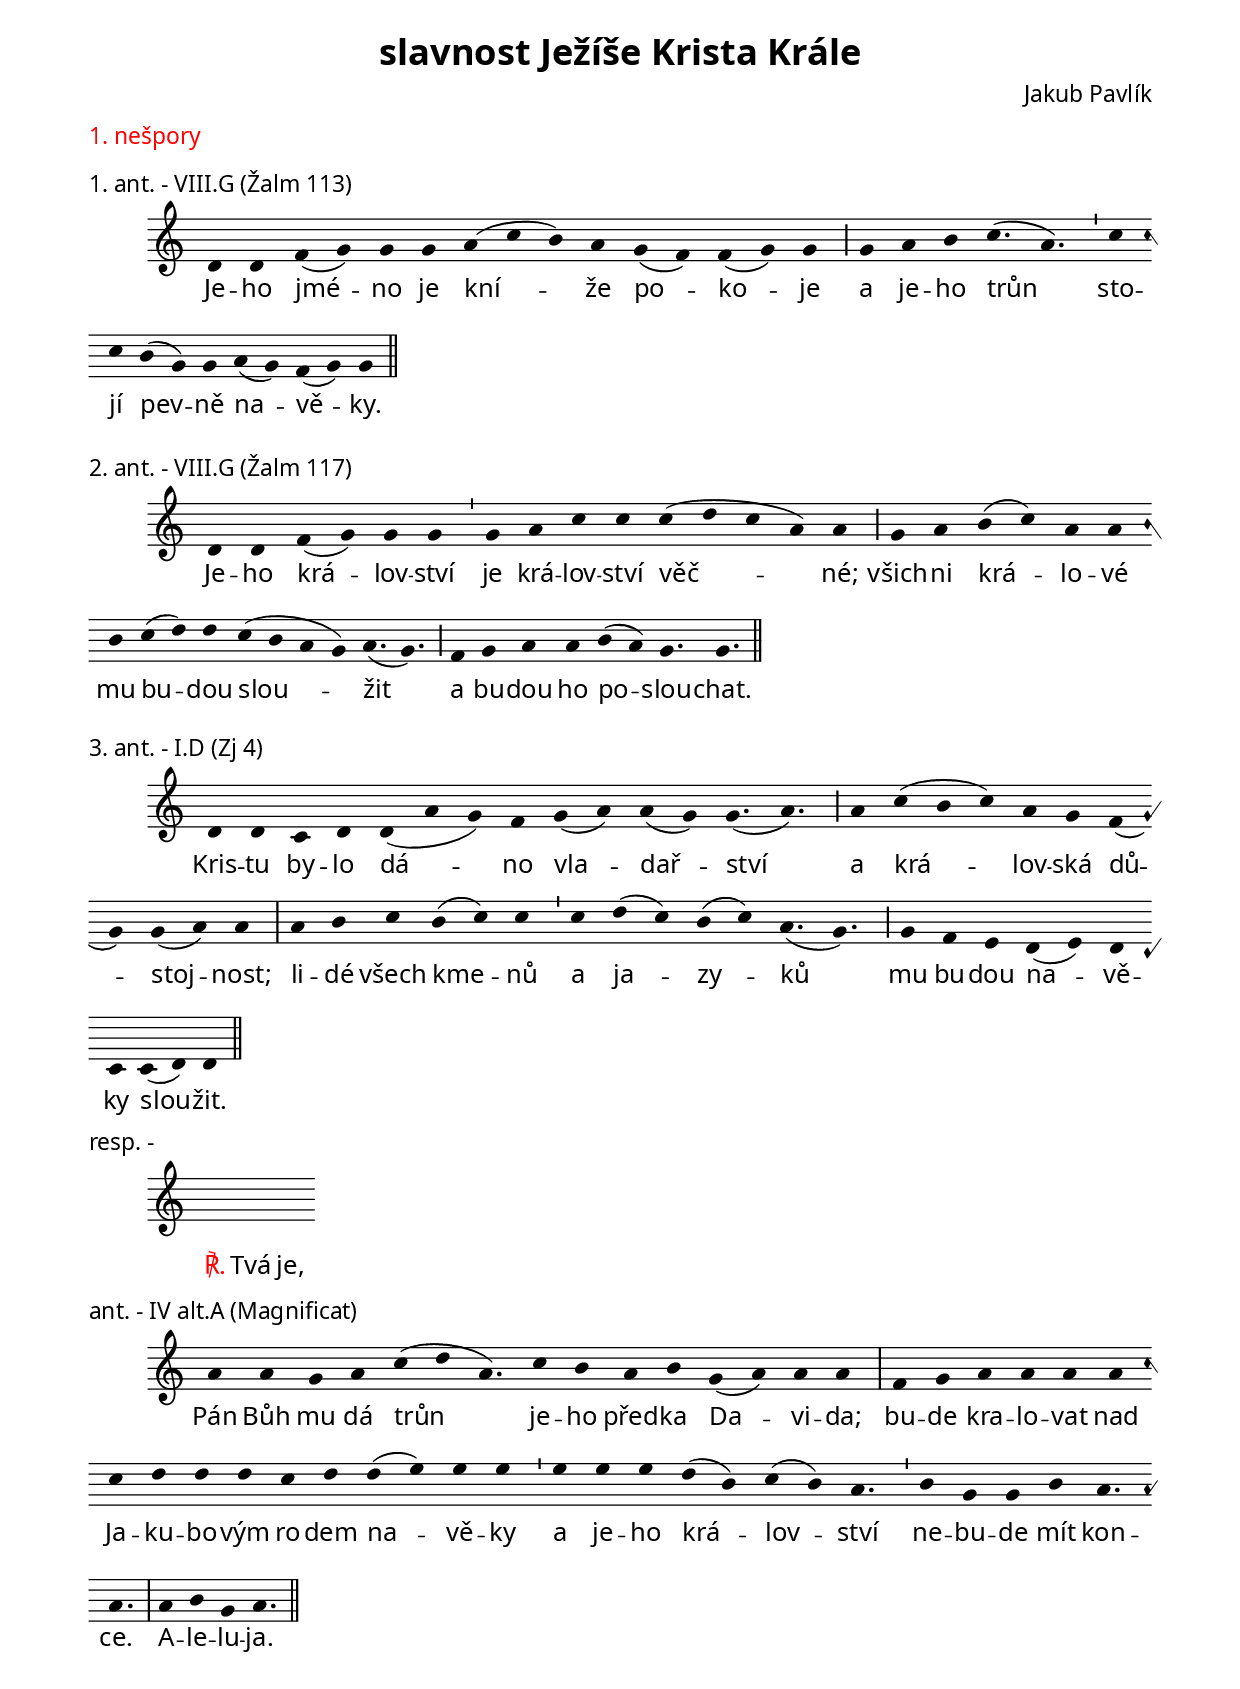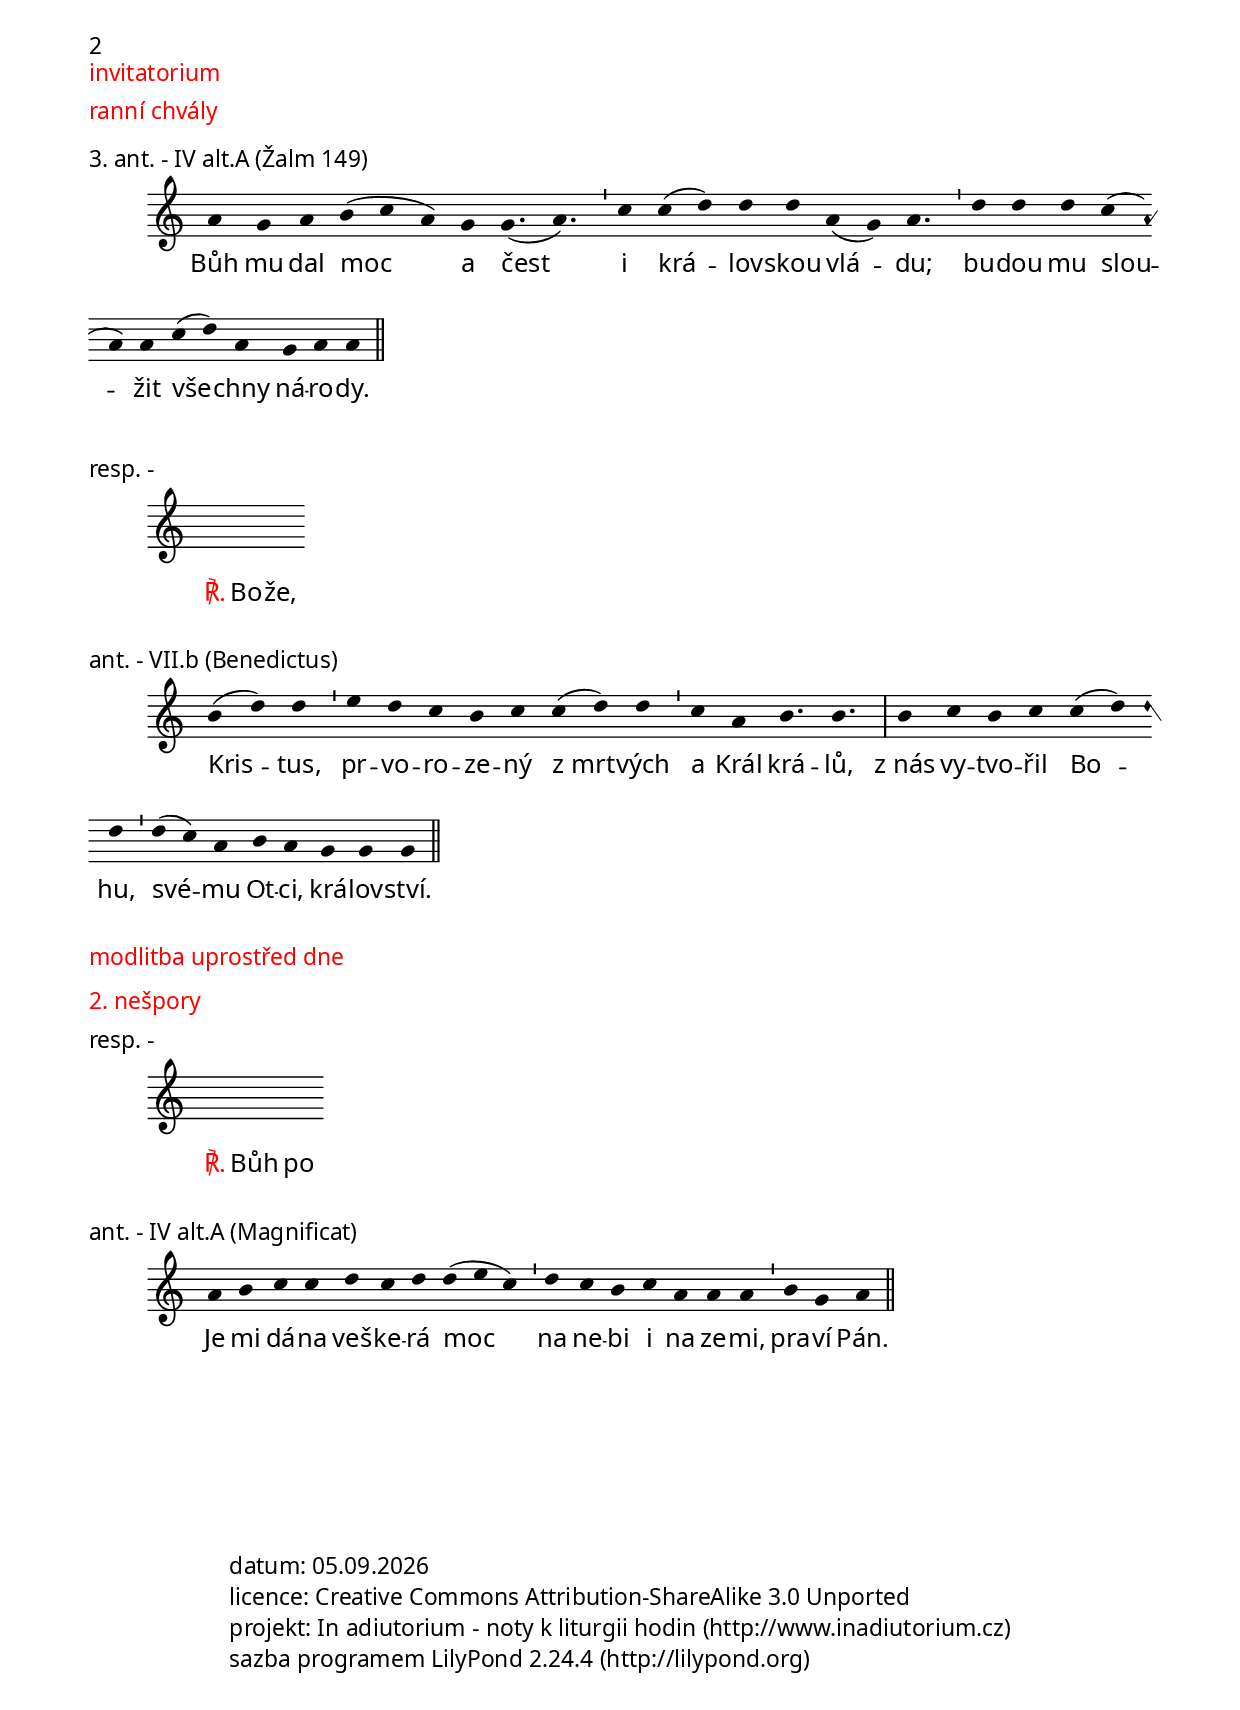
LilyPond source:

\version "2.14.2"

\header {
  title = "slavnost Ježíše Krista Krále"
  composer = "Jakub Pavlík"
}

\include "spolecne.ly"
\include "dilyresponsorii.ly"

\markup {\nadpisHodinka {"1. nešpory"}}

\score {
  \relative c' {
    \choralniRezim
    d4 d f( g) g g a( c b) a g( f) f( g) g \barMaior
    g a b c4.( a) \barMin c4 c b( g) g a( g) f( g) g \barFinalis
  }
  \addlyrics {
    Je -- ho jmé -- no je kní -- že po -- ko -- je
    a je -- ho trůn sto -- jí pev -- ně na -- vě -- ky.
  }
  \header {
    quid = "1. ant."
    modus = "VIII"
    differentia = "G" 
    psalmus = "Žalm 113"
    id = ""
    piece = \markup {\sestavTitulek}
  }
}

\score {
  \relative c' {
    \choralniRezim
    d d f( g) g g \barMin g a c c c( d c a) a \barMaior
    g a b( c) a a b c( d) d c( b a g) a4.( g) \barMaior
    f4 g a a b( a) g4. g \barFinalis
  }
  \addlyrics {
    Je -- ho krá -- lov -- ství je krá -- lov -- ství věč -- né;
    všich -- ni krá -- lo -- vé mu bu -- dou slou -- žit
    a bu -- dou ho po -- slou -- chat.
  }
  \header {
    quid = "2. ant."
    modus = "VIII"
    differentia = "G" 
    psalmus = "Žalm 117"
    id = ""
    piece = \markup {\sestavTitulek}
  }
}

\score {
  \relative c' {
    \choralniRezim
    d4 d c d d( a' g) f g( a) a( g) g4.( a) \barMaior
    a4 c( b c) a g f( g) g( a) a \barMax
    a b c b( c) c \barMin c d( c) b( c) a4.( g) \barMaior
    g4 f e d( e) d c c( d) d \barFinalis
  }
  \addlyrics {
    Kris -- tu by -- lo dá -- no vla -- dař -- ství
    a krá -- lov -- ská dů -- stoj -- nost;
    li -- dé všech kme -- nů a ja -- zy -- ků
    mu bu -- dou na -- vě -- ky slou -- žit.
  }
  \header {
    quid = "3. ant."
    modus = "I"
    differentia = "D" 
    psalmus = "Zj 4"
    id = ""
    piece = \markup {\sestavTitulek}
  }
}

\score {
  \relative c' {
    \choralniRezim
    
    % R
    \neviditelna a
    
    % V
    \neviditelna a
    
    % R
    \neviditelna a
    
    % Slava
  }
  \addlyrics {
    \Response Tvá je, Hos -- po -- di -- ne, ve -- li -- kost a moc,_*
    to -- bě pří -- slu -- ší kra -- lo -- vat.
    \Verse Ty vlád -- neš na -- de vším,_*
    \Response to -- bě pří -- slu -- ší kra -- lo -- vat.
    \textRespDoxologie
  }
  \header {
    quid = "resp."
    modus = ""
    id = ""
    piece = \markup {\sestavTitulekResp}
  }
}

\score {
  \relative c'' {
    \choralniRezim
    a4 a g a c( d a4.) c4 b a b g( a) a a \barMax
    f g a a a a c d d d c d d( e) e e \barMin
    e e e d( b) c( b) a4. \barMin
    b4 g g b a4. a \barMax
    a4 b g a4. \barFinalis
  }
  \addlyrics {
    Pán Bůh mu dá trůn je -- ho před -- ka Da -- vi -- da;
    bu -- de kra -- lo -- vat nad Ja -- ku -- bo -- vým ro -- dem na -- vě -- ky
    a je -- ho krá -- lov -- ství ne -- bu -- de mít kon -- ce.
    A -- le -- lu -- ja.
  }
  \header {
    quid = "ant."
    modus = "IV alt"
    differentia = "A" 
    psalmus = "Magnificat"
    piece = \markup {\sestavTitulek}
  }
}

\markup {\nadpisHodinka {"invitatorium"}}

\score {
  \relative c' {
    \choralniRezim
    
  }
  \addlyrics {
    Pojď -- me, klaň -- me se Je -- ží -- ši Kris -- tu;
    on je Král krá -- lů.
  }
  \header {
    quid = "ant."
    modus = ""
    differentia = "" 
    psalmus = ""
    id = ""
    piece = \markup {\sestavTitulekBezZalmu}
  }
}

\markup {\nadpisHodinka {"ranní chvály"}}

\score {
  \relative c' {
    \choralniRezim
    
  }
  \addlyrics {
    Kris -- tus je slun -- ce spra -- ve -- dl -- nos -- ti,
    je -- ho krá -- lov -- ství sa -- há od vý -- cho -- du až na zá -- pad,
    všem ná -- ro -- dům při -- ná -- ší po -- koj.
  }
  \header {
    quid = "2. ant."
    modus = ""
    differentia = "" 
    psalmus = "Žalm 63"
    id = ""
    piece = \markup {\sestavTitulek}
  }
}

\score {
  \relative c' {
    \choralniRezim
    
  }
  \addlyrics {
    Kris -- tus je krá -- lem ce -- lé -- ho svě -- ta
    a pů -- vod -- cem po -- ko -- je.
  }
  \header {
    quid = "2. ant."
    modus = ""
    differentia = "" 
    psalmus = "Dan 3-III"
    id = ""
    piece = \markup {\sestavTitulek}
  }
}

\score {
  \relative c'' {
    \choralniRezim
    a4 g a b( c a) g g4.( a) \barMin 
    c4 c( d) d d a( g) a4. \barMin
    d4 d d c( a) a c( d) a g a a \barFinalis
  }
  \addlyrics {
    Bůh mu dal moc a čest 
    i krá -- lov -- skou vlá -- du;
    bu -- dou mu slou -- žit vše -- chny ná -- ro -- dy.
  }
  \header {
    quid = "3. ant."
    modus = "IV alt"
    differentia = "A"
    psalmus = "Žalm 149"
    id = ""
    fons = "žaltář, čtvrtek 1.t., nešp., 3.ant."
    piece = \markup {\sestavTitulek}
  }
}

\score {
  \relative c' {
    \choralniRezim
    
    % R
    \neviditelna a
    
    % V
    \neviditelna a
    
    % R
    \neviditelna a
    
    % Slava
  }
  \addlyrics {
    \Response Bo -- že, tvo -- ji věr -- ní tě chvá -- lí_*
    a vy -- pra -- vu -- jí o slá -- vě tvé -- ho krá -- lov -- ství.
    \Verse Mlu -- ví o tvé sí -- le_*
    \Response a vy -- pra -- vu -- jí o slá -- vě tvé -- ho krá -- lov -- ství.
    \textRespDoxologie
  }
  \header {
    quid = "resp."
    modus = ""
    id = ""
    piece = \markup {\sestavTitulekResp}
  }
}

\score {
  \relative c'' {
    \choralniRezim
    b4( d) d \barMin
    e d c b c c( d) d \barMin
    c a b4. b \barMax
    b4 c b c c( d) d \barMin
    d( c) a b a g g g \barFinalis
  }
  \addlyrics {
    Kris -- tus,
    pr -- vo -- ro -- ze -- ný z_mrt -- vých
    a Král krá -- lů,
    z_nás vy -- tvo -- řil Bo -- hu, 
    své -- mu Ot -- ci, krá -- lov -- ství.
  }
  \header {
    quid = "ant."
    modus = "VII"
    differentia = "b" 
    psalmus = "Benedictus"
    piece = \markup {\sestavTitulek}
  }
}

\markup {\nadpisHodinka {"modlitba uprostřed dne"}}

\score {
  \relative c' {
    \choralniRezim
    
  }
  \addlyrics {
    Pán je náš soud -- ce,
    on nám dal svůj zá -- kon;
    Pán je náš král,
    on nás za -- chrá -- ní.
  }
  \header {
    quid = "ant. dopoledne"
    modus = ""
    differentia = "" 
    psalmus = ""
    id = ""
    piece = \markup {\sestavTitulekBezZalmu}
  }
}

\score {
  \relative c' {
    \choralniRezim
    
  }
  \addlyrics {
    Prou -- dy ži -- vé vo -- dy 
    bu -- dou vy -- té -- kat z_Je -- ru -- za -- lé -- ma;
    Pán bu -- de krá -- lem nad ce -- lou ze -- mí.
  }
  \header {
    quid = "ant. v poledne"
    modus = ""
    differentia = "" 
    psalmus = ""
    id = ""
    piece = \markup {\sestavTitulekBezZalmu}
  }
}

\score {
  \relative c' {
    \choralniRezim
    
  }
  \addlyrics {
    Bu -- de vlád -- nout s_ve -- li -- kou mo -- cí
    a v_je -- ho dnech roz -- kve -- te spra -- ve -- dl -- nost
    a hoj -- nost po -- ko -- je.
  }
  \header {
    quid = "ant. odpoledne"
    modus = ""
    differentia = "" 
    psalmus = ""
    id = ""
    piece = \markup {\sestavTitulekBezZalmu}
  }
}

\markup {\nadpisHodinka {"2. nešpory"}}

\score {
  \relative c' {
    \choralniRezim
    
  }
  \addlyrics {
    Bu -- de se -- dět na Da -- vi -- do -- vě trů -- nu
    a vlád -- nout po všech -- ny vě -- ky.
    A -- le -- lu -- ja.
  }
  \header {
    quid = "1. ant."
    modus = ""
    differentia = "" 
    psalmus = "Žalm 110"
    id = ""
    piece = \markup {\sestavTitulek}
  }
}

\score {
  \relative c' {
    \choralniRezim
    
  }
  \addlyrics {
    Tvé krá -- lov -- ství je krá -- lov -- ství všech vě -- ků
    a tvá vlá -- da tr -- vá po všech -- na po -- ko -- le -- ní.
  }
  \header {
    quid = "2. ant."
    modus = ""
    differentia = "" 
    psalmus = "Žalm 145-I"
    id = ""
    piece = \markup {\sestavTitulek}
  }
}

\score {
  \relative c' {
    \choralniRezim
    
  }
  \addlyrics {
    Je -- ho jmé -- no je: Král krá -- lů a Pán pá -- nů.
    Je -- mu buď slá -- va a vlá -- da
    na věč -- né vě -- ky.
  }
  \header {
    quid = "3. ant."
    modus = ""
    differentia = "" 
    psalmus = "Zj 19"
    id = ""
    piece = \markup {\sestavTitulek}
  }
}

\score {
  \relative c' {
    \choralniRezim
    
    % R
    \neviditelna a
    
    % V
    \neviditelna a
    
    % R
    \neviditelna a
    
    % Slava
  }
  \addlyrics {
    \Response Bůh po -- ma -- zal své -- ho Sy -- na na kně -- ze a krá -- le;_*
    je -- ho krá -- lov -- ství je krá -- lov -- ství věč -- né.
    \Verse Žez -- lo je -- ho vlá -- dy
    je žez -- lo spra -- ve -- dl -- nos -- ti a prá -- va;_*
    \Response je -- ho krá -- lov -- ství je krá -- lov -- ství věč -- né.
    \textRespDoxologie
  }
  \header {
    quid = "resp."
    modus = ""
    id = ""
    piece = \markup {\sestavTitulekResp}
  }
}

\score {
  \relative c'' {
    \choralniRezim
    a4 b c c d c d d( e c) \barMin
    d c b c a a a \barMin
    b g a \barFinalis
  }
  \addlyrics {
    Je mi dá -- na veš -- ke -- rá moc
    na ne -- bi i na ze -- mi,
    pra -- ví Pán.
  }
  \header {
    quid = "ant."
    modus = "IV alt"
    differentia = "A" 
    psalmus = "Magnificat"
    piece = \markup {\sestavTitulek}
  }
}